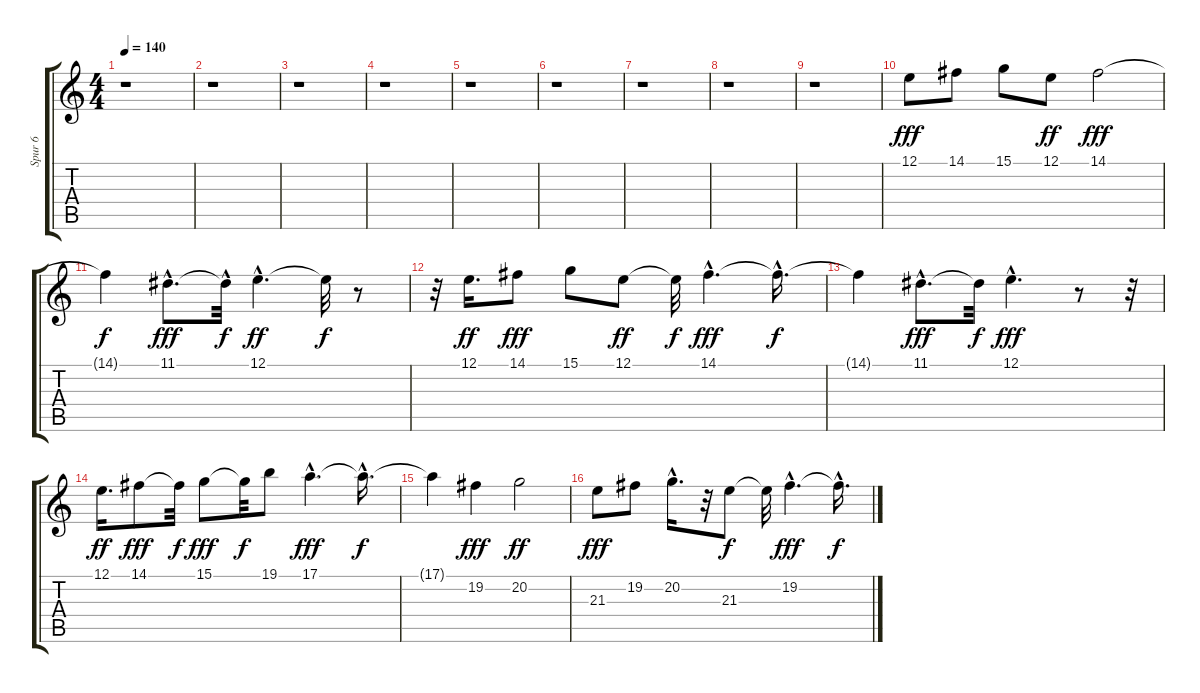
\track ("Spur 6" "Spur 6") {instrument stringensemble1}
\staff {score tabs}
\tuning (E4 B3 G3 D3 A2 E2) {hide}
\ts (4 4)
\tempo 140
\clef g2
\ks c
r.1{dy fff instrument stringensemble1} |
r.1 |
r.1 |
r.1 |
r.1 |
r.1 |
r.1 |
r.1 |
r.1 |
12.1.8 14.1.8 15.1.8 12.1.8{dy ff} 14.1.2{dy fff} |
14.1{t}.4{dy f} 11.1{hac}.8{d dy fff} 11.1{hac t}.32{dy f} 12.1{hac}.4{d dy ff} 12.1{t}.32{dy f} r.8 |
r.32 12.1.16{d dy ff} 14.1.8{dy fff} 15.1.8 12.1.8{dy ff} 12.1{t}.32{dy f} 14.1{hac}.4{d dy fff} 14.1{hac t}.16{d dy f} |
14.1{t}.4 11.1{hac}.8{d dy fff} 11.1{t}.32{dy f} 12.1{hac}.4{d dy fff} r.8 r.32 |
12.1.16{d dy ff} 14.1.8{dy fff} 14.1{t}.32{dy f} 15.1.8{dy fff} 15.1{t}.32{dy f} 19.1.8 17.1{hac}.4{d dy fff} 17.1{hac t}.16{d dy f} |
17.1{t}.4 19.2.4{dy fff} 20.2.2{dy ff} |
21.3.8{dy fff} 19.2.8 20.2{hac}.16{d} r.32 21.3.8{dy f} 21.3{t}.32 19.2{hac}.4{d dy fff} 19.2{hac t}.16{d dy f}
